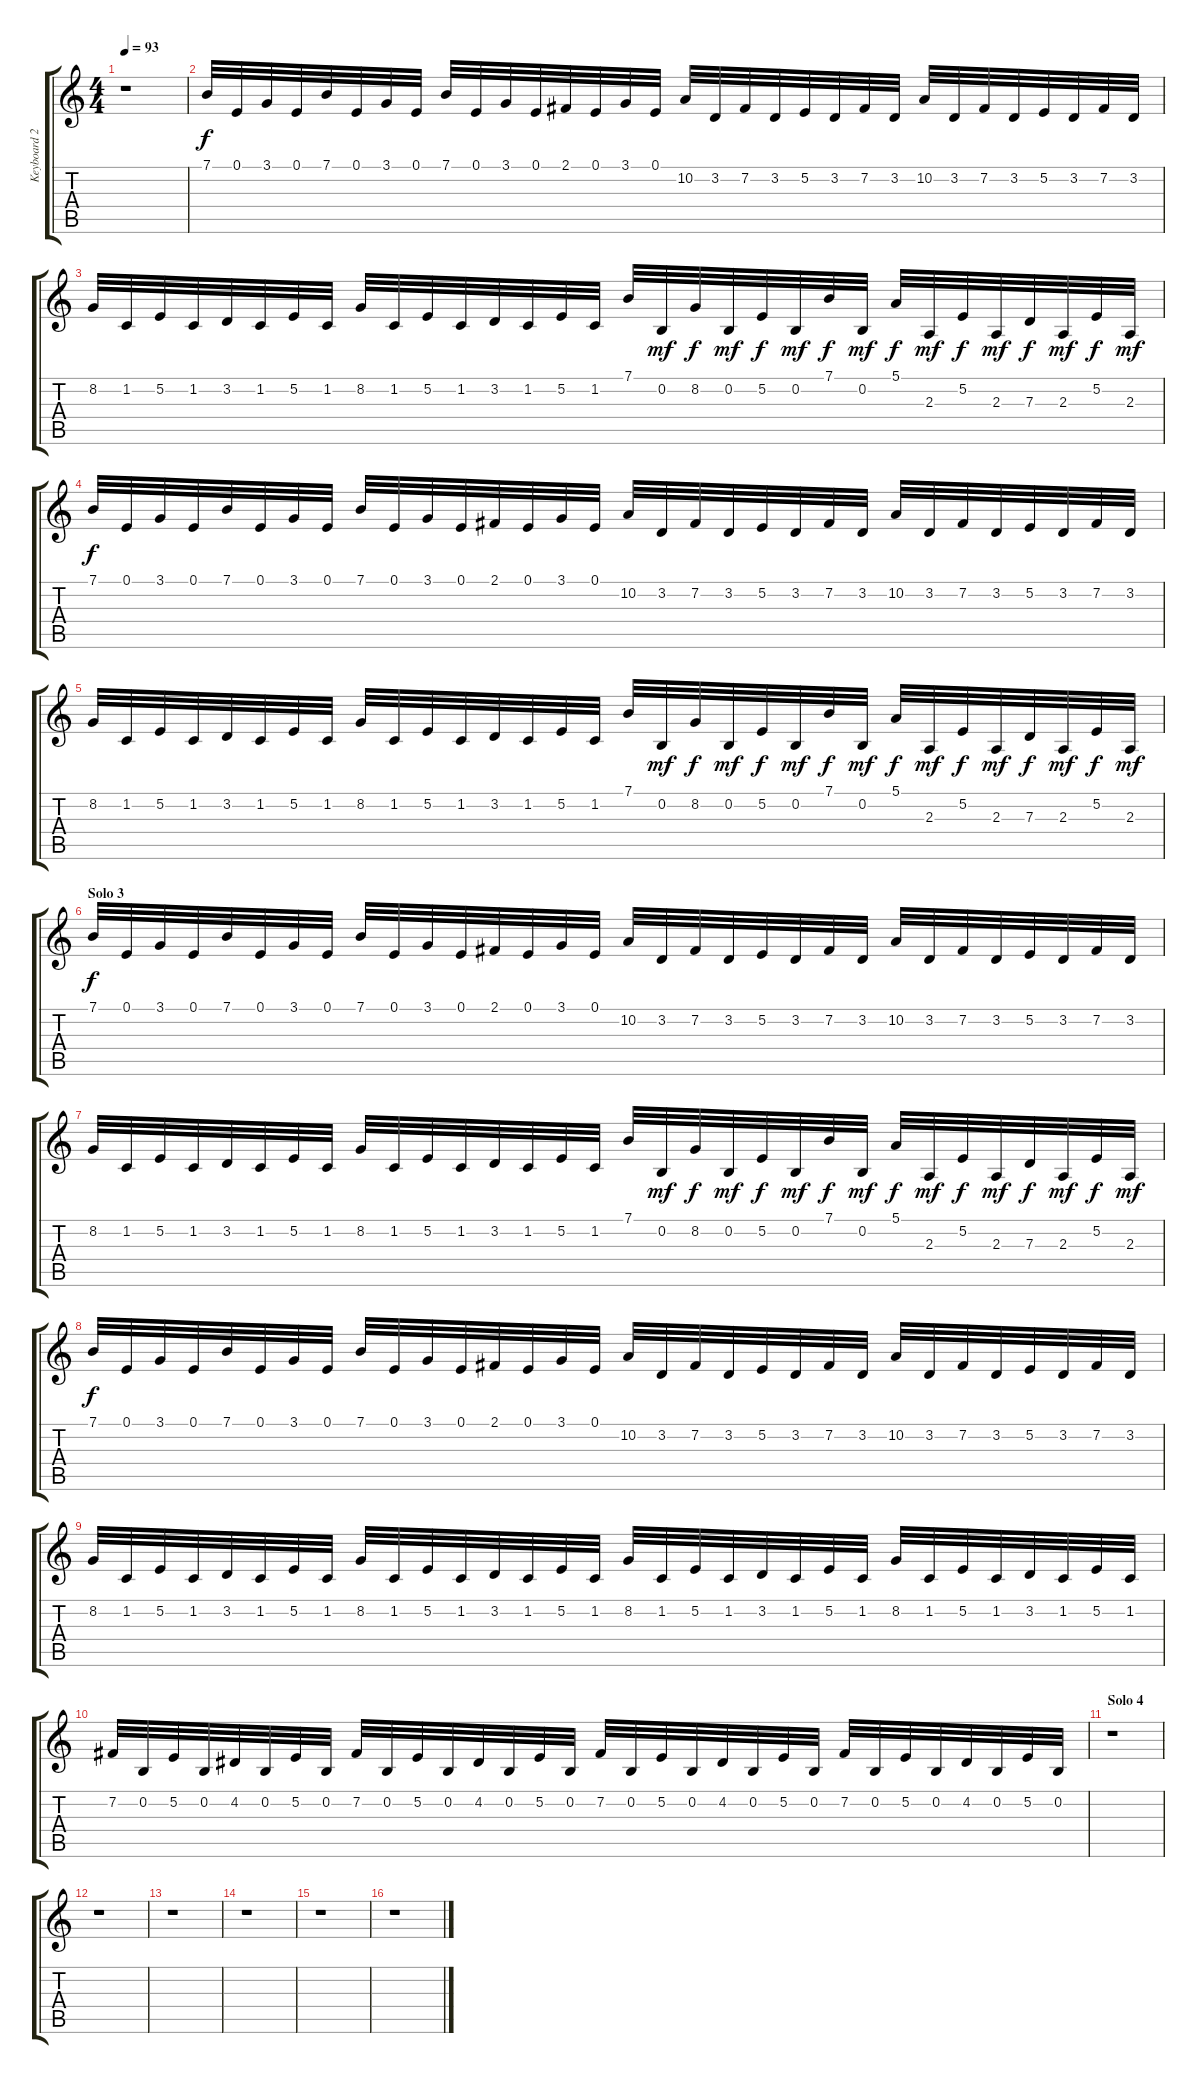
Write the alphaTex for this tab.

\track ("Keyboard 2" "Keyboard 2") {instrument brasssection}
\staff {score tabs}
\tuning (E4 B3 G3 D3 A2 E2) {hide}
\ts (4 4)
\tempo 93
\clef g2
\ks c
r.1{dy ff} |
\section ("" "")
7.1.32{dy f volume 14 instrument harpsichord} 0.1.32 3.1.32 0.1.32 7.1.32 0.1.32 3.1.32 0.1.32 7.1.32 0.1.32 3.1.32 0.1.32 2.1.32 0.1.32 3.1.32 0.1.32 10.2.32 3.2.32 7.2.32 3.2.32 5.2.32 3.2.32 7.2.32 3.2.32 10.2.32 3.2.32 7.2.32 3.2.32 5.2.32 3.2.32 7.2.32 3.2.32 |
8.2.32 1.2.32 5.2.32 1.2.32 3.2.32 1.2.32 5.2.32 1.2.32 8.2.32 1.2.32 5.2.32 1.2.32 3.2.32 1.2.32 5.2.32 1.2.32 7.1.32 0.2.32{dy mf} 8.2.32{dy f} 0.2.32{dy mf} 5.2.32{dy f} 0.2.32{dy mf} 7.1.32{dy f} 0.2.32{dy mf} 5.1.32{dy f} 2.3.32{dy mf} 5.2.32{dy f} 2.3.32{dy mf} 7.3.32{dy f} 2.3.32{dy mf} 5.2.32{dy f} 2.3.32{dy mf} |
7.1.32{dy f} 0.1.32 3.1.32 0.1.32 7.1.32 0.1.32 3.1.32 0.1.32 7.1.32 0.1.32 3.1.32 0.1.32 2.1.32 0.1.32 3.1.32 0.1.32 10.2.32 3.2.32 7.2.32 3.2.32 5.2.32 3.2.32 7.2.32 3.2.32 10.2.32 3.2.32 7.2.32 3.2.32 5.2.32 3.2.32 7.2.32 3.2.32 |
8.2.32 1.2.32 5.2.32 1.2.32 3.2.32 1.2.32 5.2.32 1.2.32 8.2.32 1.2.32 5.2.32 1.2.32 3.2.32 1.2.32 5.2.32 1.2.32 7.1.32 0.2.32{dy mf} 8.2.32{dy f} 0.2.32{dy mf} 5.2.32{dy f} 0.2.32{dy mf} 7.1.32{dy f} 0.2.32{dy mf} 5.1.32{dy f} 2.3.32{dy mf} 5.2.32{dy f} 2.3.32{dy mf} 7.3.32{dy f} 2.3.32{dy mf} 5.2.32{dy f} 2.3.32{dy mf} |
\section ("" "Solo 3")
7.1.32{dy f volume 13 instrument harpsichord} 0.1.32 3.1.32 0.1.32 7.1.32 0.1.32 3.1.32 0.1.32 7.1.32 0.1.32 3.1.32 0.1.32 2.1.32 0.1.32 3.1.32 0.1.32 10.2.32 3.2.32 7.2.32 3.2.32 5.2.32 3.2.32 7.2.32 3.2.32 10.2.32 3.2.32 7.2.32 3.2.32 5.2.32 3.2.32 7.2.32 3.2.32 |
8.2.32 1.2.32 5.2.32 1.2.32 3.2.32 1.2.32 5.2.32 1.2.32 8.2.32 1.2.32 5.2.32 1.2.32 3.2.32 1.2.32 5.2.32 1.2.32 7.1.32 0.2.32{dy mf} 8.2.32{dy f} 0.2.32{dy mf} 5.2.32{dy f} 0.2.32{dy mf} 7.1.32{dy f} 0.2.32{dy mf} 5.1.32{dy f} 2.3.32{dy mf} 5.2.32{dy f} 2.3.32{dy mf} 7.3.32{dy f} 2.3.32{dy mf} 5.2.32{dy f} 2.3.32{dy mf} |
7.1.32{dy f} 0.1.32 3.1.32 0.1.32 7.1.32 0.1.32 3.1.32 0.1.32 7.1.32 0.1.32 3.1.32 0.1.32 2.1.32 0.1.32 3.1.32 0.1.32 10.2.32 3.2.32 7.2.32 3.2.32 5.2.32 3.2.32 7.2.32 3.2.32 10.2.32 3.2.32 7.2.32 3.2.32 5.2.32 3.2.32 7.2.32 3.2.32 |
8.2.32 1.2.32 5.2.32 1.2.32 3.2.32 1.2.32 5.2.32 1.2.32 8.2.32 1.2.32 5.2.32 1.2.32 3.2.32 1.2.32 5.2.32 1.2.32 8.2.32 1.2.32 5.2.32 1.2.32 3.2.32 1.2.32 5.2.32 1.2.32 8.2.32 1.2.32 5.2.32 1.2.32 3.2.32 1.2.32 5.2.32 1.2.32 |
7.2.32 0.2.32 5.2.32 0.2.32 4.2.32 0.2.32 5.2.32 0.2.32 7.2.32 0.2.32 5.2.32 0.2.32 4.2.32 0.2.32 5.2.32 0.2.32 7.2.32 0.2.32 5.2.32 0.2.32 4.2.32 0.2.32 5.2.32 0.2.32 7.2.32 0.2.32 5.2.32 0.2.32 4.2.32 0.2.32 5.2.32 0.2.32 |
\section ("" "Solo 4")
r.1 |
r.1 |
r.1 |
r.1 |
r.1 |
r.1
